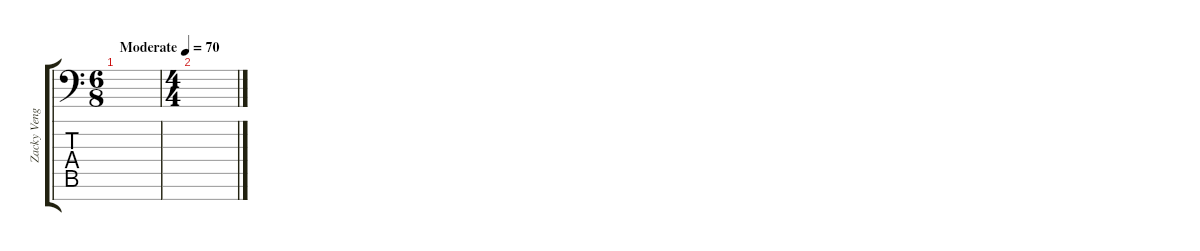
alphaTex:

\track ("Zacky Vengance -- Rhythm Guita" "Zacky Veng") {instrument overdrivenguitar}
\staff {score tabs}
\tuning (E4 B3 G3 D3 A2 D2 C-1) {hide}
\ts (6 8)
\tempo (70 "Moderate")
\clef f4
\ks c
|
\ts (4 4)
